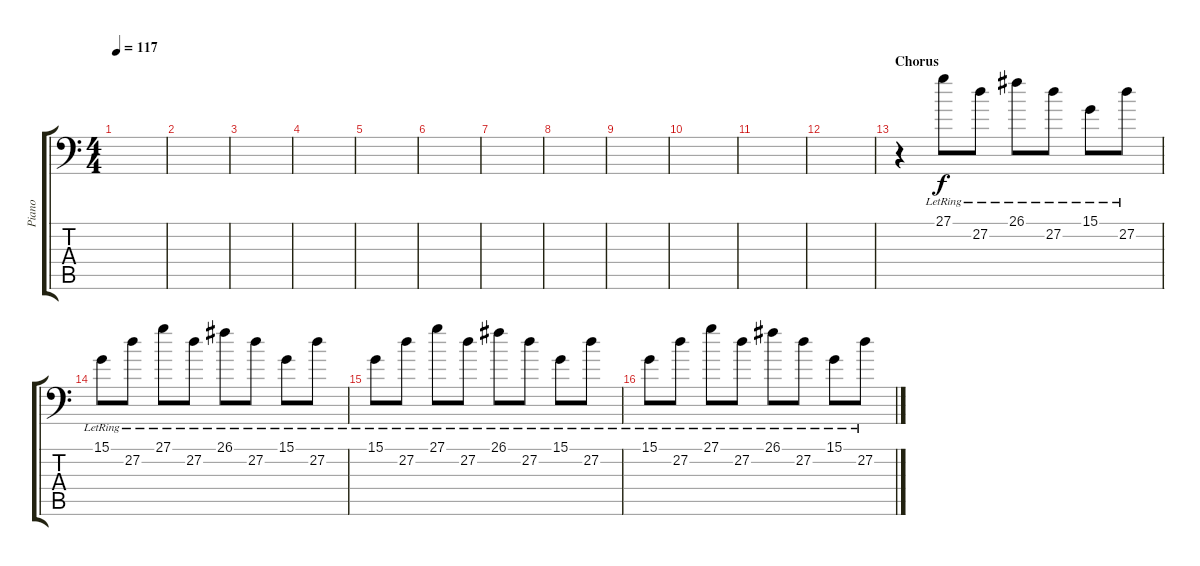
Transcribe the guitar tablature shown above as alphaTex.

\track ("Piano" "Piano") {instrument electricgrandpiano}
\staff {score tabs}
\tuning (E3 B2 G2 D2 A1 E1) {hide}
\ts (4 4)
\tempo 117
\clef f4
\ks c
|
|
|
|
|
|
|
|
|
|
|
|
\section ("" "Chorus")
r.4{volume 14} 27.1{lr}.8 27.2{lr}.8 26.1{lr}.8 27.2{lr}.8 15.1{lr}.8 27.2{lr}.8 |
15.1{lr}.8 27.2{lr}.8 27.1{lr}.8 27.2{lr}.8 26.1{lr}.8 27.2{lr}.8 15.1{lr}.8 27.2{lr}.8 |
15.1{lr}.8 27.2{lr}.8 27.1{lr}.8 27.2{lr}.8 26.1{lr}.8 27.2{lr}.8 15.1{lr}.8 27.2{lr}.8 |
15.1{lr}.8 27.2{lr}.8 27.1{lr}.8 27.2{lr}.8 26.1{lr}.8 27.2{lr}.8 15.1{lr}.8 27.2{lr}.8
